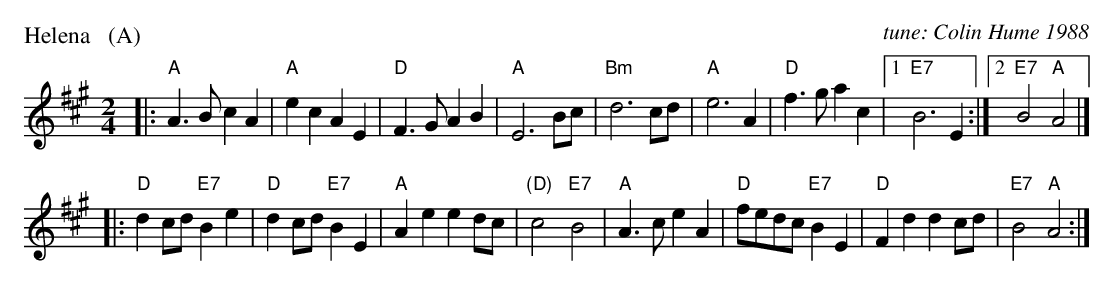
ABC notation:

X:1
P: Helena   (A)
C: tune: Colin Hume 1988
M: 2/4
L: 1/8
K: A
|:\
"A"A3B c2A2 | "A"e2c2 A2E2 | "D"F3G A2B2 | "A"E6 Bc |\
"Bm"d6 cd | "A"e6 A2 | "D"f3g a2c2 |1 "E7"B6 E2 :|2 "E7"B4 "A"A4 |]
|:\
"D"d2cd "E7"B2e2 | "D"d2cd "E7"B2E2 | "A"A2e2 e2dc | "(D)"c4 "E7"B4 |\
"A"A3c e2A2 | "D"fedc "E7"B2E2 | "D"F2d2 d2cd | "E7"B4 "A"A4 :|
